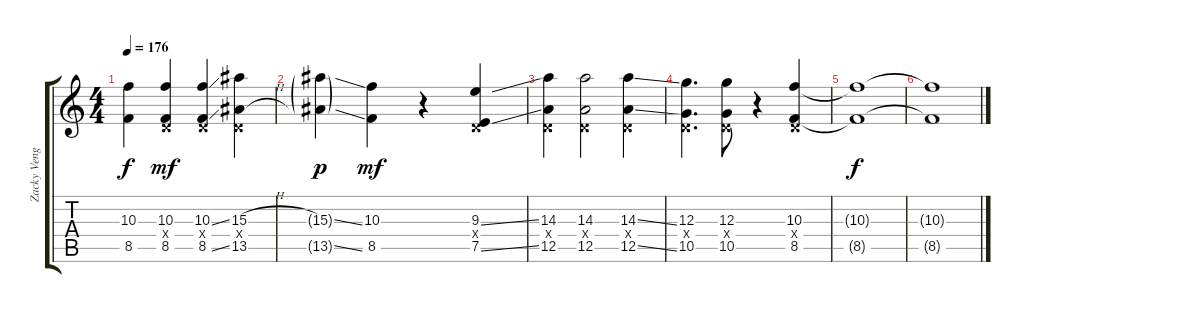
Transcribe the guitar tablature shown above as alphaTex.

\track ("Zacky Vengeance" "Zacky Veng") {instrument distortionguitar}
\staff {score tabs}
\tuning (E4 B3 G3 D3 A2 D2) {hide}
\ts (4 4)
\tempo 176
\clef g2
\ks c
(10.3{t} 8.5{t}).4{dy f} (10.3 0.4{x} 8.5).4{dy mf} (10.3{ss} 0.4{x} 8.5{ss}).4 (15.3{h} 0.4{x} 13.5{h}).4 |
(15.3{ss g} 13.5{ss g}).4{dy p} (10.3 8.5).4{dy mf} r.4 (9.3{ss} 0.4{x} 7.5{ss}).4 |
(14.3 0.4{x} 12.5).4 (14.3 0.4{x} 12.5).2 (14.3{ss} 0.4{x} 12.5{ss}).4 |
(12.3 0.4{x} 10.5).4{d} (12.3 0.4{x} 10.5).8 r.4 (10.3 0.4{x} 8.5).4 |
(10.3{t} 8.5{t}).1{dy f} |
(10.3{t} 8.5{t}).1
